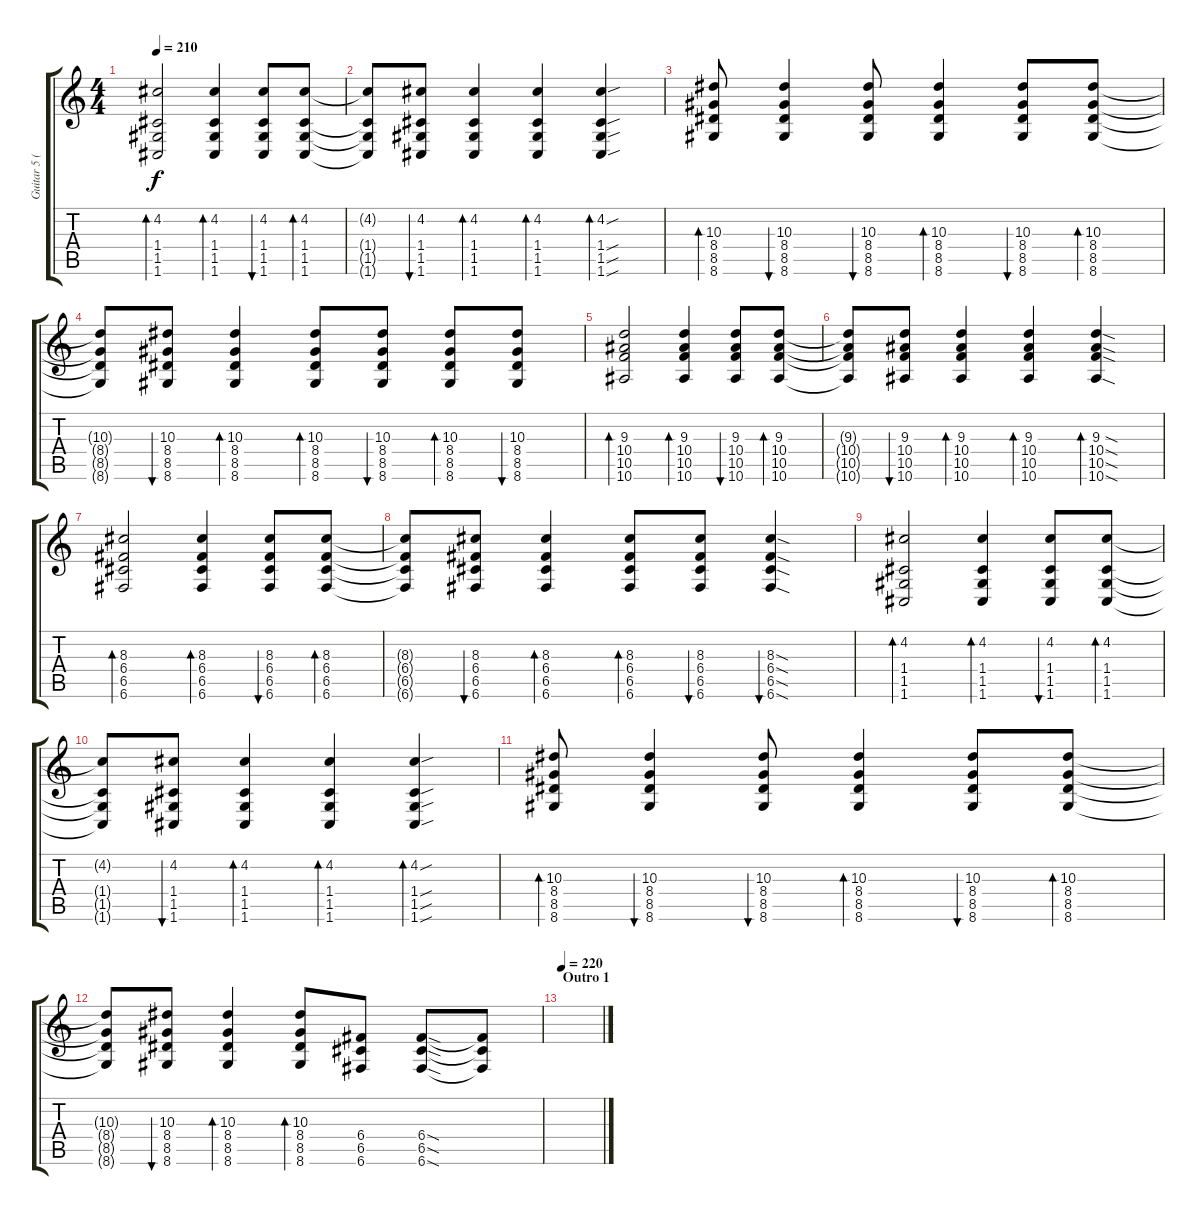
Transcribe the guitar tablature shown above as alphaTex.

\track ("Guitar 5 (distortion)" "Guitar 5 (") {instrument distortionguitar}
\staff {score tabs}
\tuning (D4 A3 F3 C3 G2 C2) {hide}
\ts (4 4)
\tempo 210
\clef g2
\ks c
(4.2 1.4 1.5 1.6).2{bd 60 dy f} (4.2 1.4 1.5 1.6).4{bd 60} (4.2 1.4 1.5 1.6).8{bu 60} (4.2 1.4 1.5 1.6).8{bd 60} |
(4.2{t} 1.4{t} 1.5{t} 1.6{t}).8 (4.2 1.4 1.5 1.6).8{bu 60} (4.2 1.4 1.5 1.6).4{bd 60} (4.2 1.4 1.5 1.6).4{bd 60} (4.2{sou} 1.4{sou} 1.5{sou} 1.6{sou}).4{bd 60} |
(10.3 8.4 8.5 8.6).8{bd 60} (10.3 8.4 8.5 8.6).4{bu 60} (10.3 8.4 8.5 8.6).8{bu 60} (10.3 8.4 8.5 8.6).4{bd 60} (10.3 8.4 8.5 8.6).8{bu 60} (10.3 8.4 8.5 8.6).8{bd 60} |
(10.3{t} 8.4{t} 8.5{t} 8.6{t}).8 (10.3 8.4 8.5 8.6).8{bu 60} (10.3 8.4 8.5 8.6).4{bd 60} (10.3 8.4 8.5 8.6).8{bd 60} (10.3 8.4 8.5 8.6).8{bu 60} (10.3 8.4 8.5 8.6).8{bd 60} (10.3 8.4 8.5 8.6).8{bu 60} |
(9.3 10.4 10.5 10.6).2{bd 60} (9.3 10.4 10.5 10.6).4{bd 60} (9.3 10.4 10.5 10.6).8{bu 60} (9.3 10.4 10.5 10.6).8{bd 60} |
(9.3{t} 10.4{t} 10.5{t} 10.6{t}).8 (9.3 10.4 10.5 10.6).8{bu 60} (9.3 10.4 10.5 10.6).4{bd 60} (9.3 10.4 10.5 10.6).4{bd 60} (9.3{sod} 10.4{sod} 10.5{sod} 10.6{sod}).4{bd 60} |
(8.3 6.4 6.5 6.6).2{bd 60} (8.3 6.4 6.5 6.6).4{bd 60} (8.3 6.4 6.5 6.6).8{bu 60} (8.3 6.4 6.5 6.6).8{bd 60} |
(8.3{t} 6.4{t} 6.5{t} 6.6{t}).8 (8.3 6.4 6.5 6.6).8{bu 60} (8.3 6.4 6.5 6.6).4{bd 60} (8.3 6.4 6.5 6.6).8{bd 60} (8.3 6.4 6.5 6.6).8{bu 60} (8.3{sod} 6.4{sod} 6.5{sod} 6.6{sod}).4{bu 60} |
(4.2 1.4 1.5 1.6).2{bd 60} (4.2 1.4 1.5 1.6).4{bd 60} (4.2 1.4 1.5 1.6).8{bu 60} (4.2 1.4 1.5 1.6).8{bd 60} |
(4.2{t} 1.4{t} 1.5{t} 1.6{t}).8 (4.2 1.4 1.5 1.6).8{bu 60} (4.2 1.4 1.5 1.6).4{bd 60} (4.2 1.4 1.5 1.6).4{bd 60} (4.2{sou} 1.4{sou} 1.5{sou} 1.6{sou}).4{bd 60} |
(10.3 8.4 8.5 8.6).8{bd 60} (10.3 8.4 8.5 8.6).4{bu 60} (10.3 8.4 8.5 8.6).8{bu 60} (10.3 8.4 8.5 8.6).4{bd 60} (10.3 8.4 8.5 8.6).8{bu 60} (10.3 8.4 8.5 8.6).8{bd 60} |
(10.3{t} 8.4{t} 8.5{t} 8.6{t}).8 (10.3 8.4 8.5 8.6).8{bu 60} (10.3 8.4 8.5 8.6).4{bd 60} (10.3 8.4 8.5 8.6).8{bd 60} (6.4 6.5 6.6).8 (6.4{sod} 6.5{sod} 6.6{sod}).8 (6.4{t} 6.5{t} 6.6{t}).8 |
\section ("" "Outro 1")
\tempo 220
